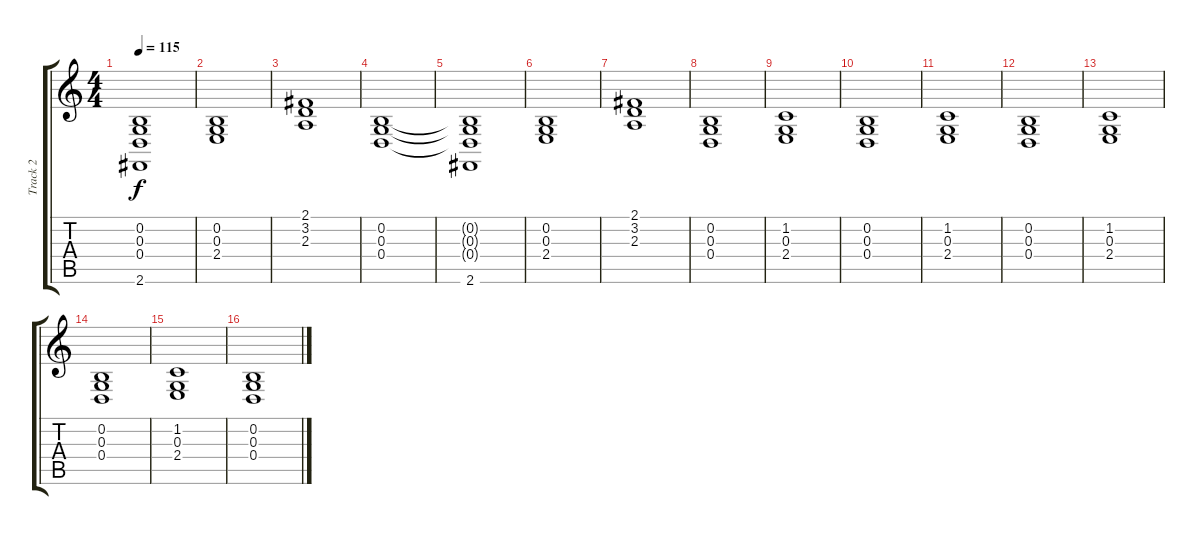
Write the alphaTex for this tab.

\track ("Track 2" "Track 2") {instrument stringensemble1}
\staff {score tabs}
\tuning (E4 B3 G3 D3 A2 E2) {hide}
\ts (4 4)
\tempo 115
\clef g2
\ks c
(0.2{t} 0.3{t} 0.4{t} 2.6).1{dy f} |
(0.2 0.3 2.4).1 |
(2.1 3.2 2.3).1 |
(0.2 0.3 0.4).1 |
(0.2{t} 0.3{t} 0.4{t} 2.6).1 |
(0.2 0.3 2.4).1 |
(2.1 3.2 2.3).1 |
(0.2 0.3 0.4).1 |
(1.2 0.3 2.4).1 |
(0.2 0.3 0.4).1 |
(1.2 0.3 2.4).1 |
(0.2 0.3 0.4).1 |
(1.2 0.3 2.4).1 |
(0.2 0.3 0.4).1 |
(1.2 0.3 2.4).1 |
(0.2 0.3 0.4).1{volume 4}
